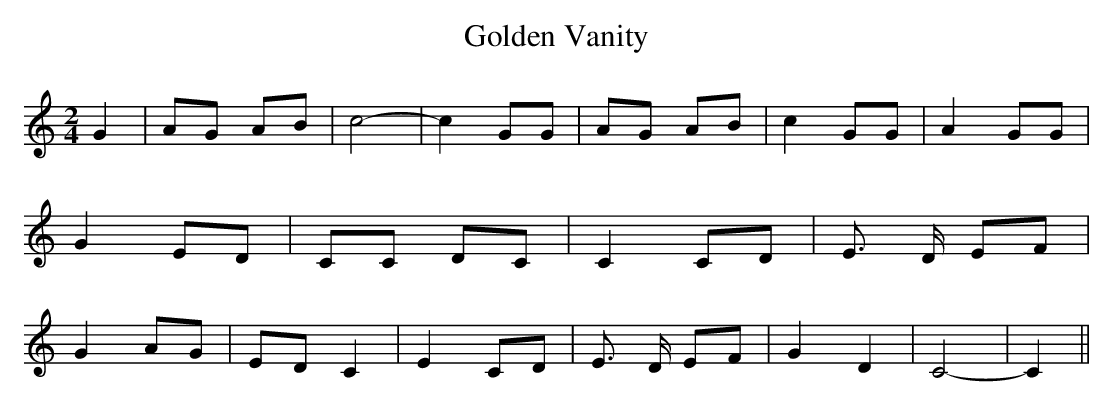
X:1
T:Golden Vanity
M:2/4
L:1/8
K:C
 G2| AG AB| c4-| c2 GG| AG AB| c2 GG| A2 GG| G2 ED| CC DC| C2 CD| E3/2 D/2 EF|\
 G2 AG|E-D C2| E2 CD| E3/2 D/2 EF| G2 D2| C4-| C2||
